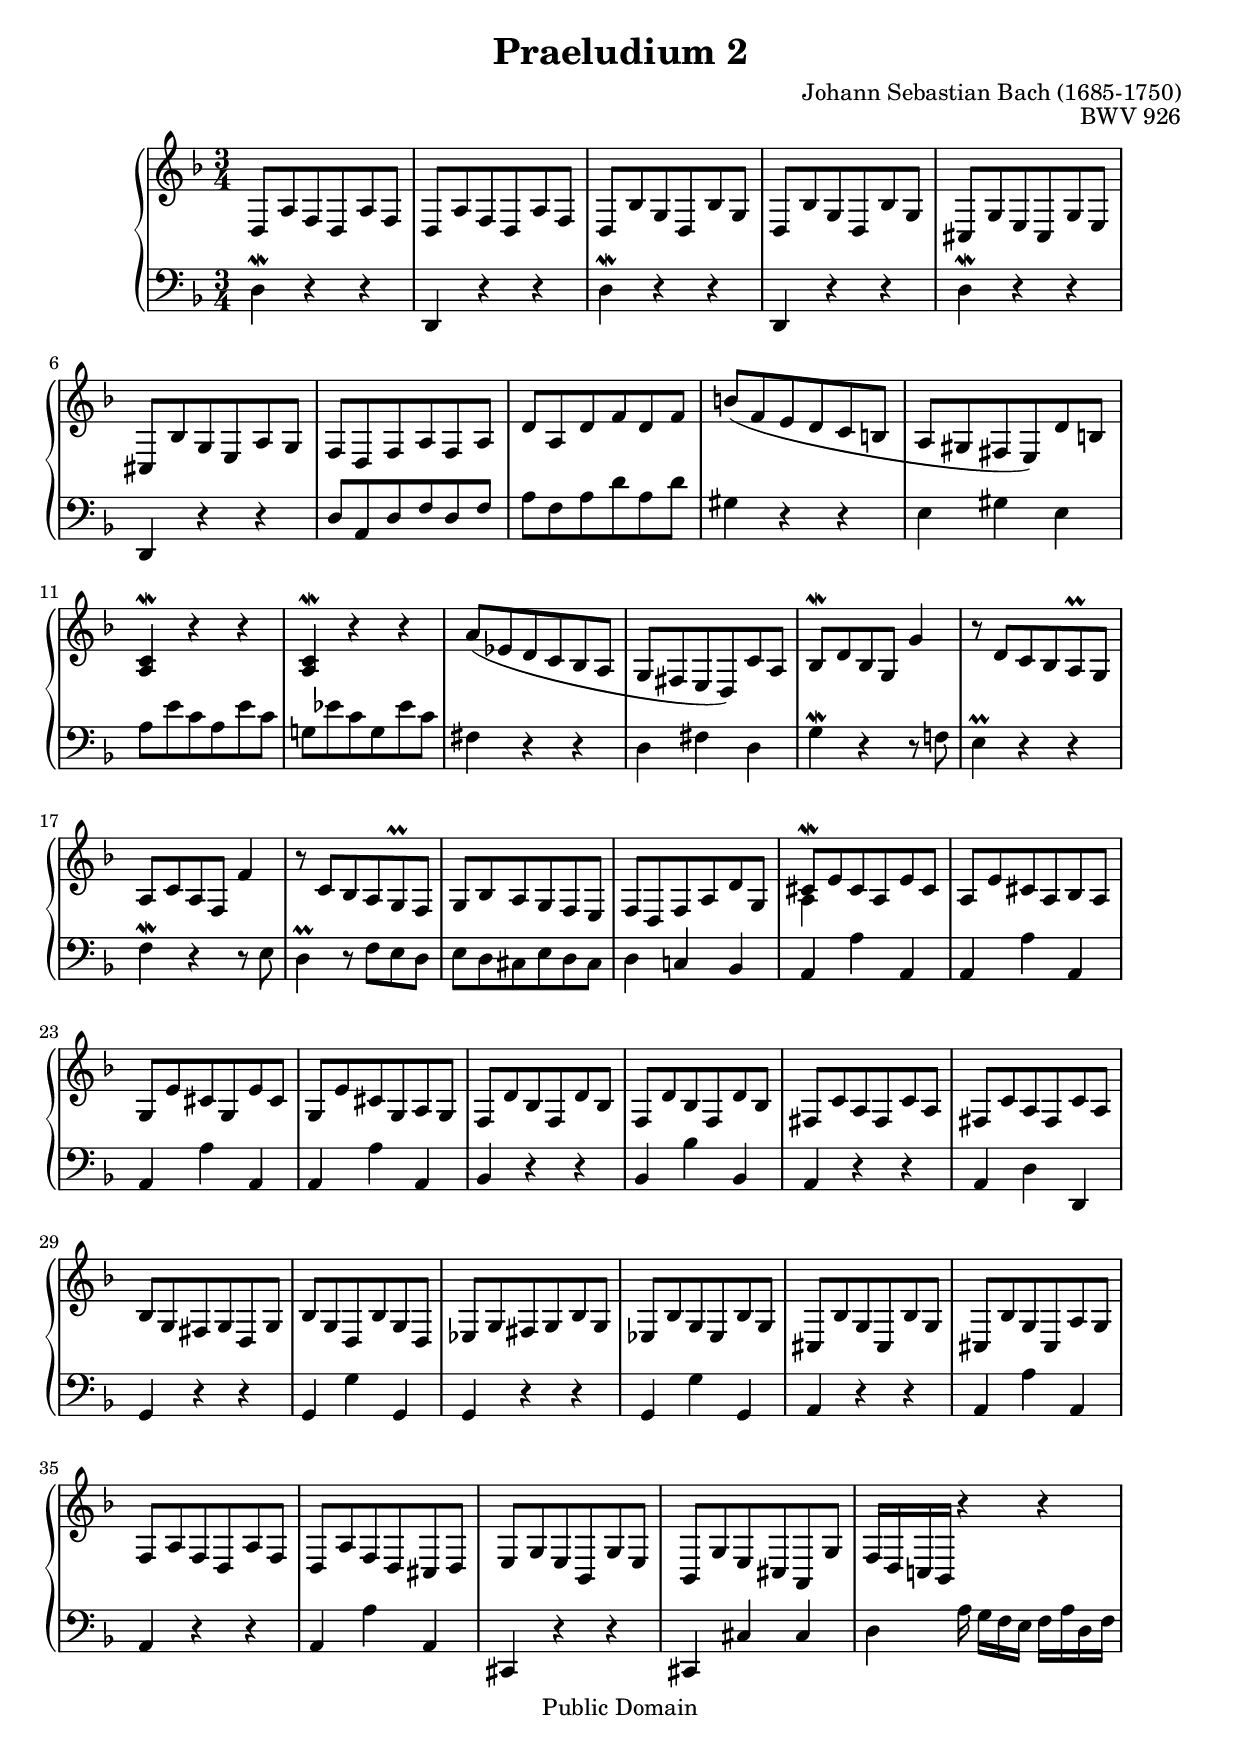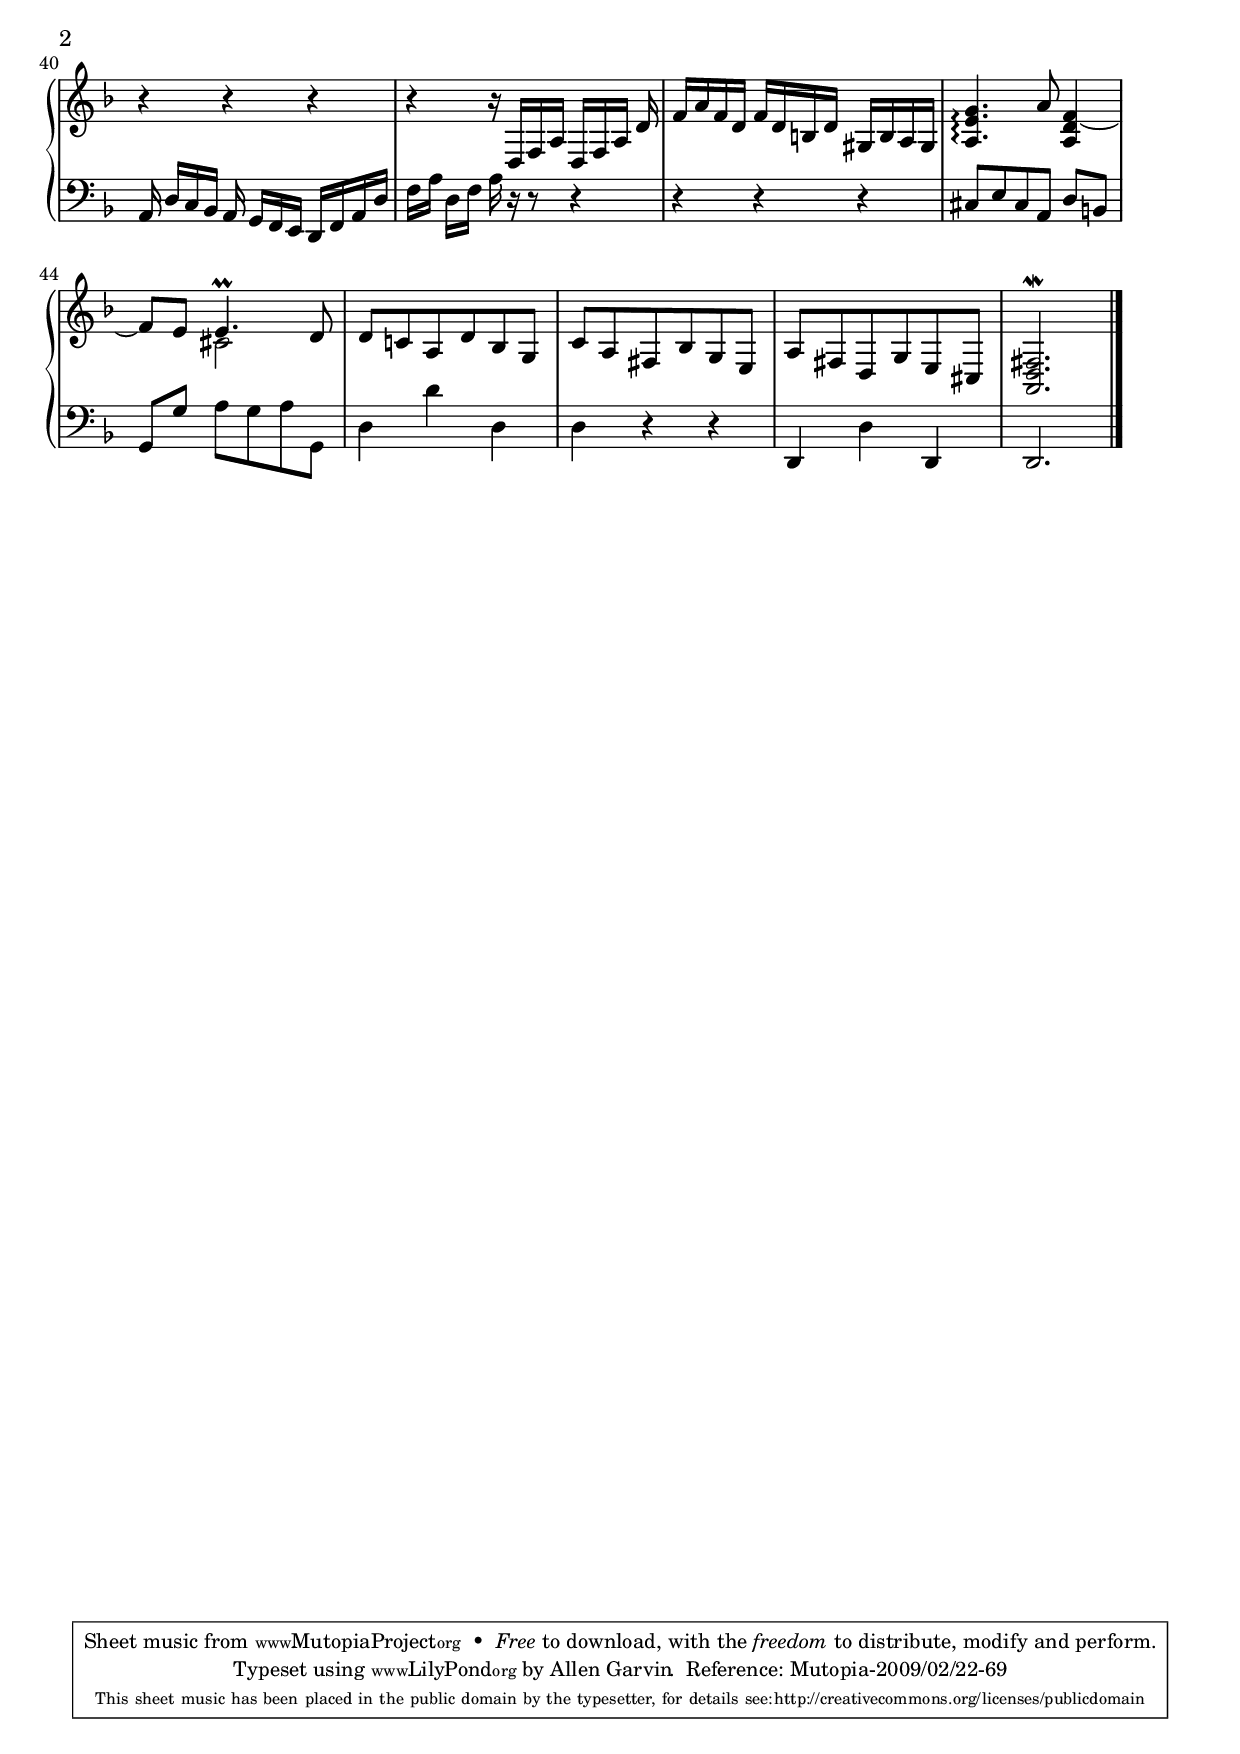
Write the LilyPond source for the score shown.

\version "2.12.1"

%% Updated to version 2.12.1 by Carl M. Bolstad on 2/15/2009.

\header {
  title = 	"Praeludium 2"
  opus = 	"BWV 926"
  composer =	"Johann Sebastian Bach (1685-1750)"

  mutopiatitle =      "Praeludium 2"
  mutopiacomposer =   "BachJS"
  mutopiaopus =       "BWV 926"
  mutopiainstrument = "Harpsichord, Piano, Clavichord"
  date = 	      "1720"
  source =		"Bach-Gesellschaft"
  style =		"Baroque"
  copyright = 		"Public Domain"
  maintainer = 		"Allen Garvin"

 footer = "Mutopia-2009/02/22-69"
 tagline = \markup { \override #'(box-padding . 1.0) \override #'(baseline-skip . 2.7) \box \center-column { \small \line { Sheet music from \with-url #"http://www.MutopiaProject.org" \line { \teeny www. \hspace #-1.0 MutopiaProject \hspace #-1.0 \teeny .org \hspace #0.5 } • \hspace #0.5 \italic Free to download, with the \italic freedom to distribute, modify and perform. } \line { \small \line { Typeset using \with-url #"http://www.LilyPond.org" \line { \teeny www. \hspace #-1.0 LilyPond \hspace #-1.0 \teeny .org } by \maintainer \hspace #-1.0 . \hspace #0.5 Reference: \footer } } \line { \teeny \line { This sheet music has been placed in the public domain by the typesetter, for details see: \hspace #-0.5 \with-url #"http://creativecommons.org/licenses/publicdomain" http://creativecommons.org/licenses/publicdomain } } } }
}

voiceone =  \relative {
  \key d \minor
  \time 3/4

   d8[ a' f d a' f] |						% bar 1
   d8[ a' f d a' f] |						% bar 2
   d[ bes' g d bes' g] |					% bar 3
   d[ bes' g d bes' g] |					% bar 4
   cis,[ g' e cis g' e] |					% bar 5
   cis[ bes' g e a g] |						% bar 6
   f[ d f a f a] |						% bar 7
   d[ a d f d f] |						% bar 8
   b[( f e d c b] |						% bar 9
   a[ gis fis  e) d' b] |					% bar 10
  <a c\mordent>4 r r |						% bar 11
  <a c\mordent>4 r r |						% bar 12
   a'8[( ees d c bes a] |					% bar 13
   g[ fis e  d) c' a] |						% bar 14
   bes[\mordent d bes g] g'4 |					% bar 15
  r8  d[ c bes a\prall g] |					% bar 16
   a[ c a f] f'4 |						% bar 17
  r8  c[ bes a g\prall f] |					% bar 18
   g[ bes a g f e] |						% bar 19
   f[ d f a d g,] |						% bar 20
  <<
    {\stemUp {  cis[\mordent e cis a e' cis] } \stemNeutral }
    {\context Voice = "ii" { << \stemDown a4 >> } }
  >> |								% bar 21
   a8[ e' cis a bes a] |					% bar 22
   g[ e' cis g e' cis] |					% bar 23
   g[ e' cis g a g] |						% bar 24
   f[ d' bes f d' bes] |					% bar 25
   f[ d' bes f d' bes] |					% bar 26
   fis[ c' a fis c' a] |					% bar 27
   fis[ c' a fis c' a] |					% bar 28
   bes[ g fis g d g] |						% bar 29
   bes[ g d bes' g d] |						% bar 30
   ees[ g fis g bes g] |					% bar 31
   ees[ bes' g ees bes' g] |					% bar 32
   cis,[ bes' g cis, bes' g] |					% bar 33
   cis,[ bes' g cis, a' g] |					% bar 34
   f[ a f d a' f] |						% bar 35
   d[ a' f d cis d] |						% bar 36
   e[ g e bes g' e] |						% bar 37
   bes[ g' e cis a g'] |					% bar 38
   f16[ d c! bes] r4 r |					% bar 39
  r r r  |							% bar 40
  r4 r16  d[ f a]  d,[ f a] d |					% bar 41
   f[ a f d]  f[ d b d]  gis,[ b a gis] |			% bar 42
  <a e' g>4.\arpeggio a'8 <a, d f>4 ~ |				% bar 43
   f'8[ e] <<
           { \stemUp { e4.\prall d8 } \stemNeutral }
           { \context Voice = "ii" { << \stemDown cis2 >> } }
         >> |							% bar 44
   d8[ c! a d bes g] |	 					% bar 45
   c[ a fis bes g e] |						% bar 46
   a[ fis d g e cis] |						% bar 47
  <a d\mordent fis>2. \bar "|."					% bar 48

}

  
voicetwo =  \relative c {
  \key d \minor
  \time 3/4
  \clef "bass"

  d4\mordent r r |						% bar 1
  d, r r |							% bar 2
  d'\mordent r r |						% bar 3
  d, r r |							% bar 4
  d'\mordent r r|						% bar 5
  d, r r |							% bar 6
   d'8[ a d f d f] |						% bar 7
   a[ f a d a d] |						% bar 8
  gis,4 r r |							% bar 9
  e gis e |							% bar 10
   a8[ e' c a e' c] |						% bar 11
   g![ ees' c g ees' c] |					% bar 12
  fis,4 r r |							% bar 13
  d fis d |							% bar 14
  g\mordent r r8 f! |						% bar 15
  e4\prall r r |						% bar 16
  f\mordent r r8 e |						% bar 17
  d4\prall r8  f[ e d] |					% bar 18
   e[ d cis e d cis] |						% bar 19
  d4 c! bes | 							% bar 20
  a a' a, |							% bar 21
  a a' a, |							% bar 22
  a a' a, |							% bar 23
  a a' a, |							% bar 24
  bes r r |							% bar 25
  bes bes' bes, |						% bar 26
  a r r |							% bar 27
  a d d, |							% bar 28
  g r r |							% bar 29
  g g' g, |							% bar 30
  g r r |							% bar 31
  g g' g, |							% bar 32
  a r r |							% bar 33
  a a' a, |							% bar 34
  a r r |							% bar 35
  a a' a, |							% bar 36
  cis, r r |							% bar 37
  cis cis' cis |						% bar 38
  d a'16  g[ f e]  f[ a d, f] |					% bar 39
  a,  d[ c bes] a  g[ f e]  d[ f a d] |				% bar 40
   f[ a]  d,[ f] a r r8 r4 |					% bar 41
  r r r |							% bar 42
   cis,8[ e cis a]  d[ b] |					% bar 43
   g[ g']  a[ g a g,] |						% bar 44
  d'4 d' d, |							% bar 45
  d r r |							% bar 46
  d, d' d, |							% bar 47
  d2. \bar "|." 						% bar 48
}

\score {
   \context GrandStaff << 
    \context Staff = "one" <<
      \voiceone
    >>
    \context Staff = "two" <<
      \voicetwo
    >>
  >>

  \layout{ line-width = 18.0 \cm }
  
  \midi {
    \context {
      \Score
      tempoWholesPerMinute = #(ly:make-moment 140 4)
      }
    }


}
